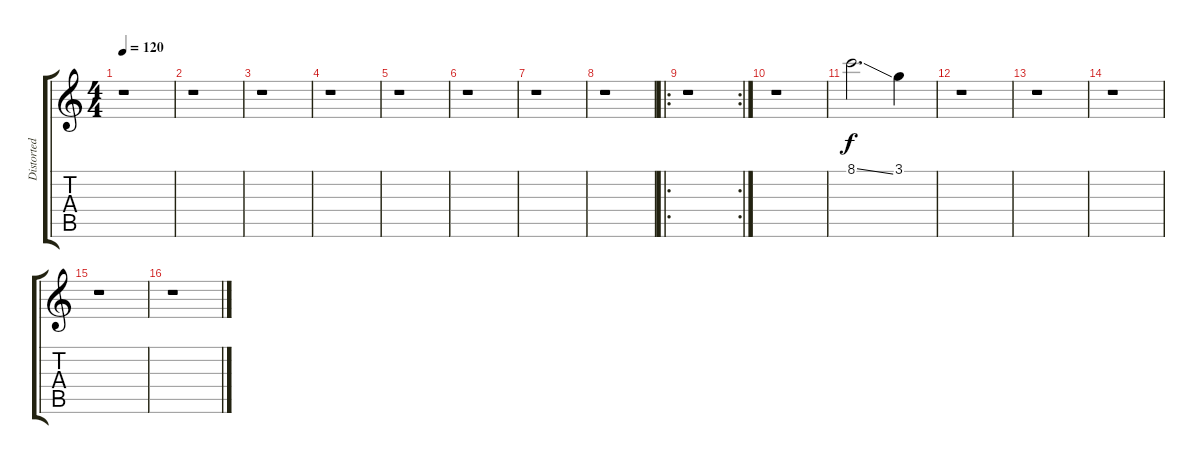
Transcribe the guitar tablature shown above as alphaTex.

\track ("Distorted Harmony/2nd melody line" "Distorted ") {instrument distortionguitar}
\staff {score tabs}
\tuning (E4 B3 G3 D3 A2 E2) {hide}
\ts (4 4)
\tempo 120
\clef g2
\ks c
r.1{dy f instrument distortionguitar} |
r.1 |
r.1 |
r.1 |
r.1 |
r.1 |
r.1 |
r.1 |
\ro
\rc 2
r.1 |
r.1 |
8.1{ss}.2{d} 3.1.4 |
r.1 |
r.1 |
r.1 |
r.1 |
r.1
